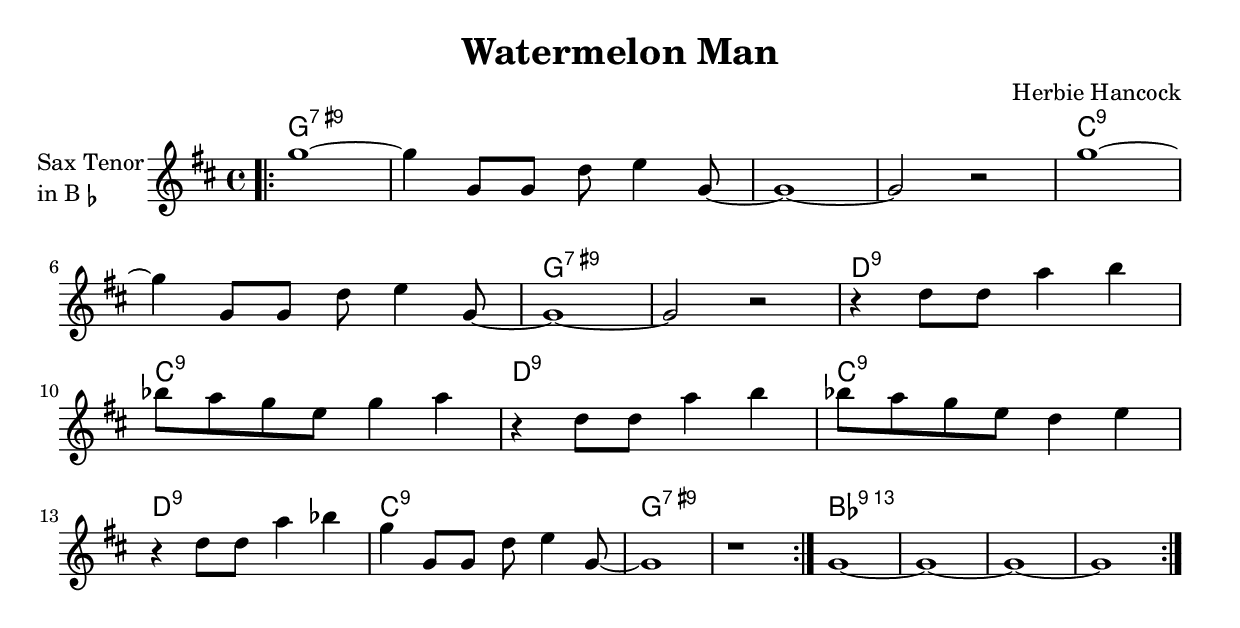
\version "2.23.0"

\header {
  title = "Watermelon Man"
  composer = "Herbie Hancock"
}


\layout {
    \context {
      \Score
      \override SpacingSpanner.base-shortest-duration = #(ly:make-moment 1/32)
    }
}
<<
\chords {  
     \set noChordSymbol = ""
    g1:7.9+ r r r c:9 r g:7.9+ r d:9 c:9 d:9 c:9 d:9 c:9 g:7.9+ r bes:13
 }

\new Staff \with {
  instrumentName = \markup {
    \column { "Sax Tenor"
      \line { "in B" \smaller \flat }
    }
  }
  
}

{ 

    \key d \major
    
    \repeat volta 2 {
  
     \bar ".|:" g''1~
    g''4 g'8 g'8 d''8 e''4 g'8~
    g'1~
    g'2 r2

    g''1~
    g''4 g'8 g'8 d''8 e''4 g'8~
    g'1~
    g'2 r2

    r4 d''8 d''8 a''4 b''4
    bes''8 a''8 g''8 e''8 g''4 a''4
    r4 d''8 d''8 a''4 b''4
    bes''8 a''8 g''8 e''8 d''4 e''4

    r4 d''8 d''8 a''4 bes''4
    g''4 g'8 g'8 d''8 e''4 g'8~

     \volta 1 {
        g'1
        r1 \bar ":|."
    }
    \volta 2 {
        g'1~
        g'1~
        g'1~
        g'1

    }


    }
}
>>